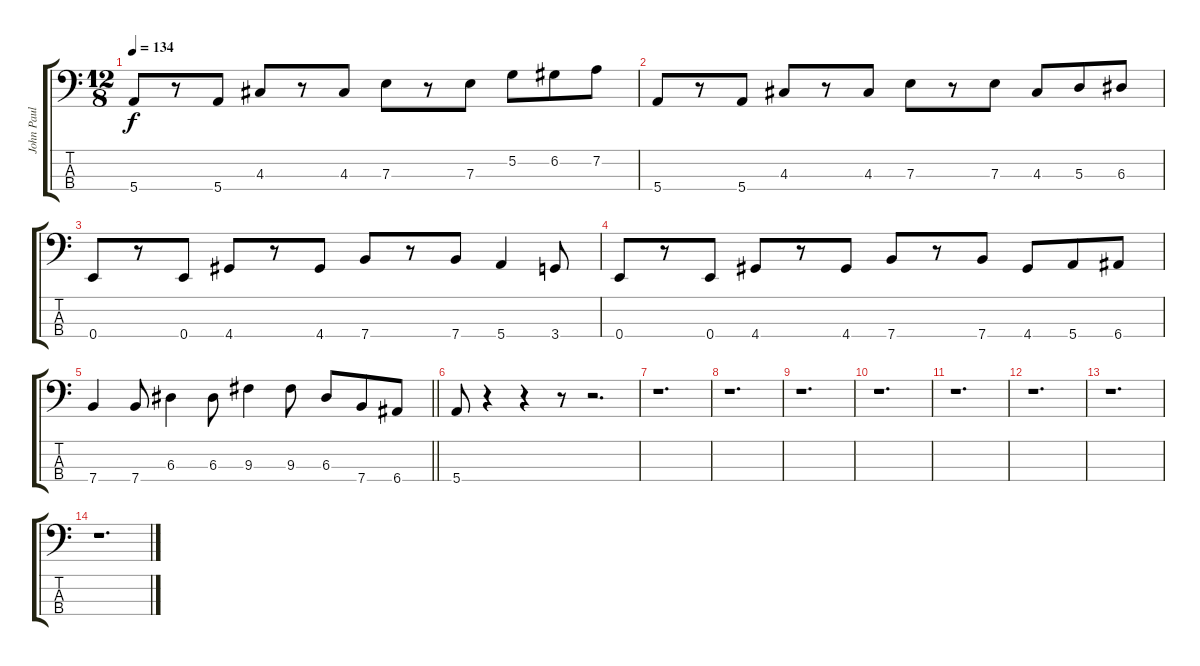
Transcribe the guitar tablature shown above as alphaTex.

\track ("John Paul Jones - Bass Guitar" "John Paul ") {instrument electricbassfinger}
\staff {score tabs}
\tuning (G2 D2 A1 E1) {hide}
\ts (12 8)
\tempo 134
\clef f4
\ks c
5.4.8{dy f} r.8 5.4.8 4.3.8 r.8 4.3.8 7.3.8 r.8 7.3.8 5.2.8 6.2.8 7.2.8 |
5.4.8 r.8 5.4.8 4.3.8 r.8 4.3.8 7.3.8 r.8 7.3.8 4.3.8 5.3.8 6.3.8 |
0.4.8 r.8 0.4.8 4.4.8 r.8 4.4.8 7.4.8 r.8 7.4.8 5.4.4 3.4.8 |
0.4.8 r.8 0.4.8 4.4.8 r.8 4.4.8 7.4.8 r.8 7.4.8 4.4.8 5.4.8 6.4.8 |
\barLineRight lightlight
7.4.4 7.4.8 6.3.4 6.3.8 9.3.4 9.3.8 6.3.8 7.4.8 6.4.8 |
5.4.8 r.4 r.4 r.8 r.2{d} |
r.1{d} |
r.1{d} |
r.1{d} |
r.1{d} |
r.1{d} |
r.1{d} |
r.1{d} |
r.1{d}
